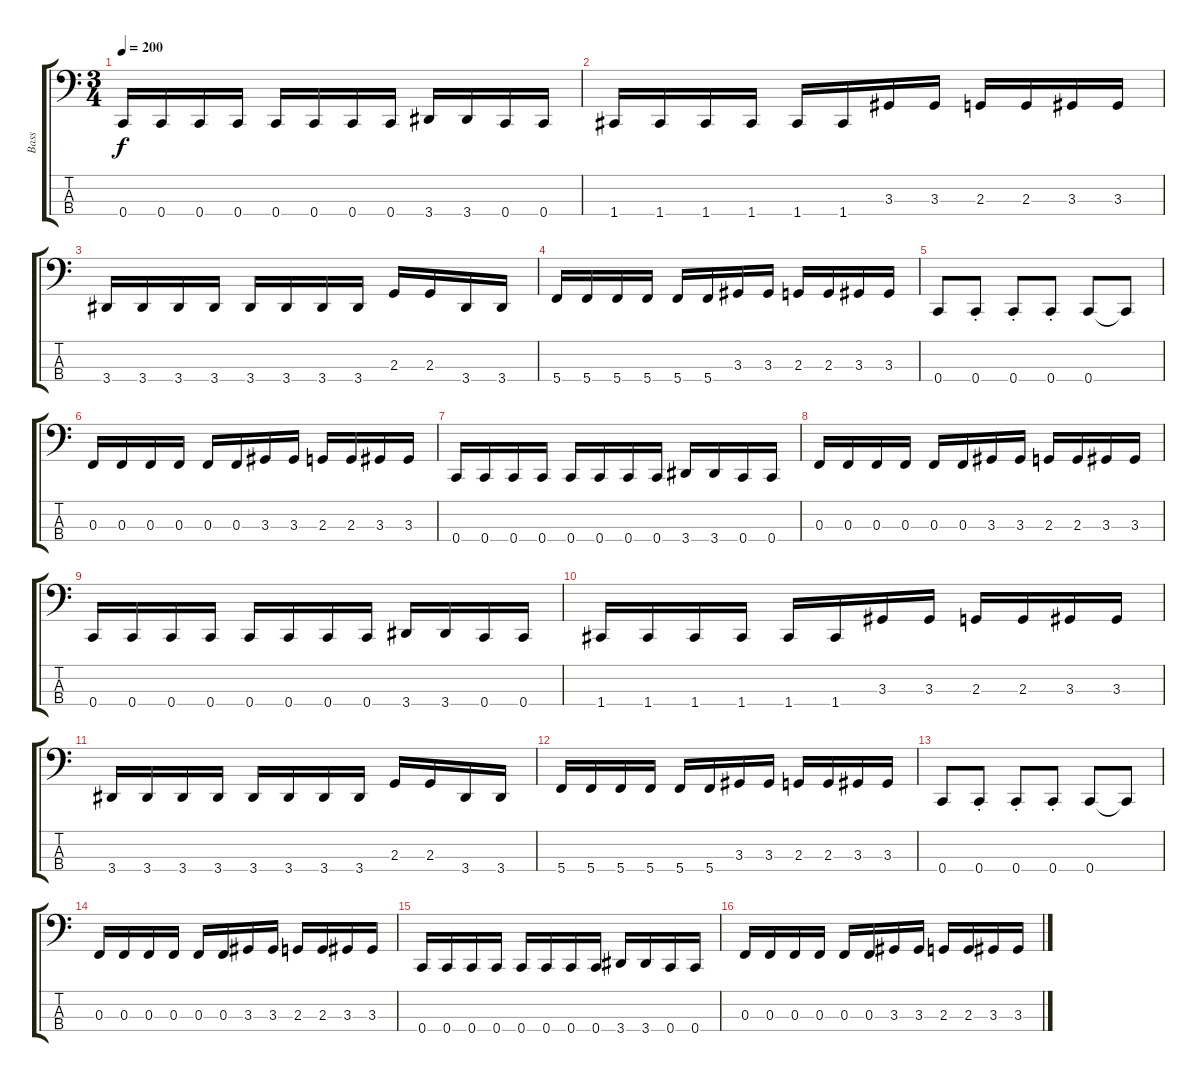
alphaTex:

\track ("Bass" "Bass") {instrument electricbasspick}
\staff {score tabs}
\tuning (Eb2 Bb1 F1 C1) {hide}
\ts (3 4)
\tempo 200
\clef f4
\ks c
0.4.16{dy f} 0.4.16 0.4.16 0.4.16 0.4.16 0.4.16 0.4.16 0.4.16 3.4.16 3.4.16 0.4.16 0.4.16 |
1.4.16 1.4.16 1.4.16 1.4.16 1.4.16 1.4.16 3.3.16 3.3.16 2.3.16 2.3.16 3.3.16 3.3.16 |
3.4.16 3.4.16 3.4.16 3.4.16 3.4.16 3.4.16 3.4.16 3.4.16 2.3.16 2.3.16 3.4.16 3.4.16 |
5.4.16 5.4.16 5.4.16 5.4.16 5.4.16 5.4.16 3.3.16 3.3.16 2.3.16 2.3.16 3.3.16 3.3.16 |
0.4.8 0.4{st}.8 0.4{st}.8 0.4{st}.8 0.4.8 0.4{t}.8 |
0.3.16 0.3.16 0.3.16 0.3.16 0.3.16 0.3.16 3.3.16 3.3.16 2.3.16 2.3.16 3.3.16 3.3.16 |
0.4.16 0.4.16 0.4.16 0.4.16 0.4.16 0.4.16 0.4.16 0.4.16 3.4.16 3.4.16 0.4.16 0.4.16 |
0.3.16 0.3.16 0.3.16 0.3.16 0.3.16 0.3.16 3.3.16 3.3.16 2.3.16 2.3.16 3.3.16 3.3.16 |
0.4.16 0.4.16 0.4.16 0.4.16 0.4.16 0.4.16 0.4.16 0.4.16 3.4.16 3.4.16 0.4.16 0.4.16 |
1.4.16 1.4.16 1.4.16 1.4.16 1.4.16 1.4.16 3.3.16 3.3.16 2.3.16 2.3.16 3.3.16 3.3.16 |
3.4.16 3.4.16 3.4.16 3.4.16 3.4.16 3.4.16 3.4.16 3.4.16 2.3.16 2.3.16 3.4.16 3.4.16 |
5.4.16 5.4.16 5.4.16 5.4.16 5.4.16 5.4.16 3.3.16 3.3.16 2.3.16 2.3.16 3.3.16 3.3.16 |
0.4.8 0.4{st}.8 0.4{st}.8 0.4{st}.8 0.4.8 0.4{t}.8 |
0.3.16 0.3.16 0.3.16 0.3.16 0.3.16 0.3.16 3.3.16 3.3.16 2.3.16 2.3.16 3.3.16 3.3.16 |
0.4.16 0.4.16 0.4.16 0.4.16 0.4.16 0.4.16 0.4.16 0.4.16 3.4.16 3.4.16 0.4.16 0.4.16 |
0.3.16 0.3.16 0.3.16 0.3.16 0.3.16 0.3.16 3.3.16 3.3.16 2.3.16 2.3.16 3.3.16 3.3.16
